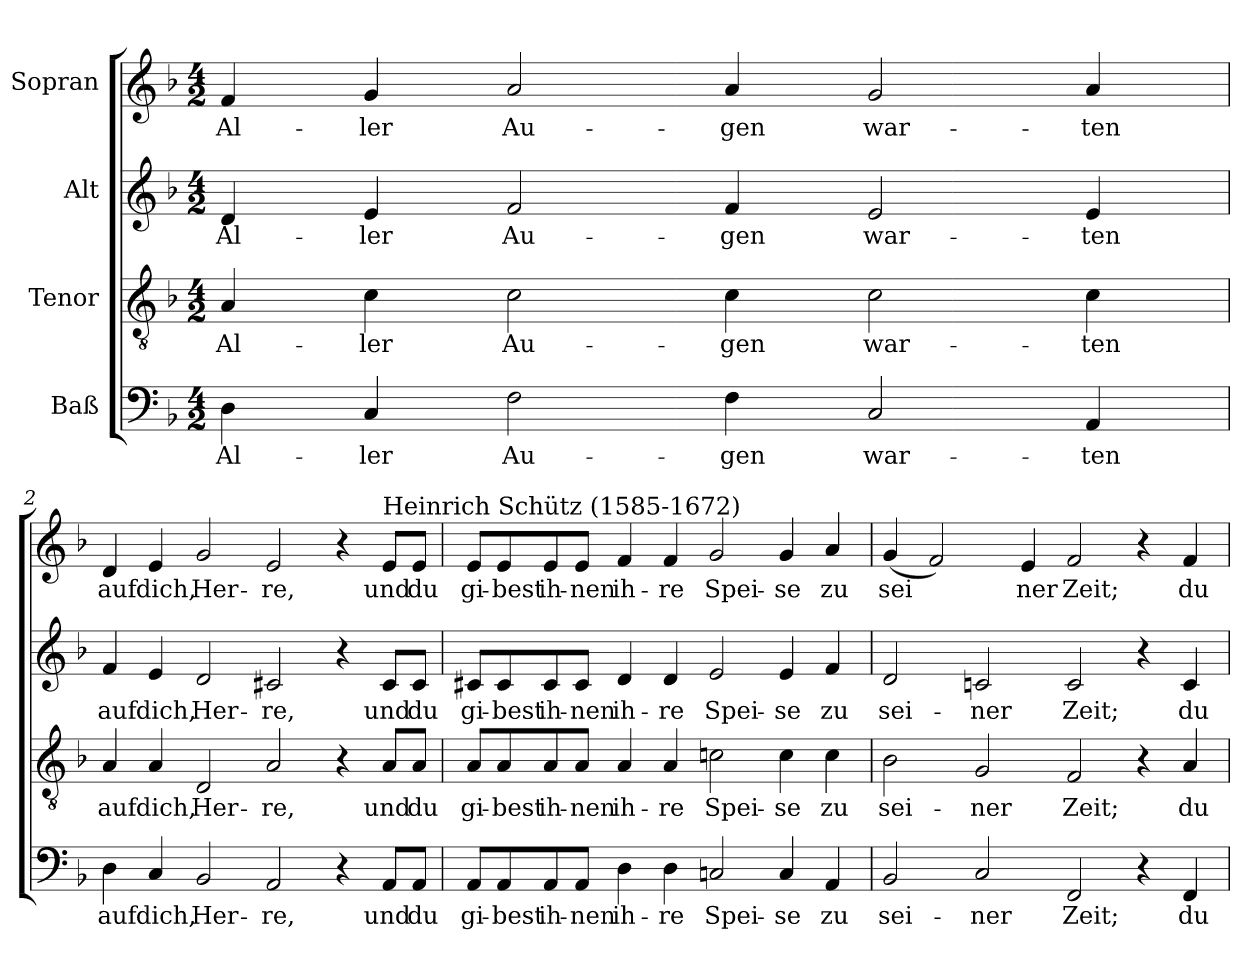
**kern	**text	**kern	**text	**kern	**text	**kern	**text
*part4	*part4	*part3	*part3	*part2	*part2	*part1	*part1
*staff4	*staff4	*staff3	*staff3	*staff2	*staff2	*staff1	*staff1
*I"Baß	*	*I"Tenor	*	*I"Alt	*	*I"Sopran	*
*clefF4	*	*clefGv2	*	*clefG2	*	*clefG2	*
*k[b-]	*	*k[b-]	*	*k[b-]	*	*k[b-]	*
*F:	*	*F:	*	*F:	*	*F:	*
*M4/2	*	*M4/2	*	*M4/2	*	*M4/2	*
=1	=1	=1	=1	=1	=1	=1	=1
!	!LO:LY:b	!	!LO:LY:b	!	!LO:LY:b	!	!LO:LY:b
4D\	Al-	4A/	Al-	4d/	Al-	4f/	Al-
!	!LO:LY:b	!	!LO:LY:b	!	!LO:LY:b	!	!LO:LY:b
4C/	-ler	4c\	-ler	4e/	-ler	4g/	-ler
!	!LO:LY:b	!	!LO:LY:b	!	!LO:LY:b	!	!LO:LY:b
2F\	Au-	2c\	Au-	2f/	Au-	2a/	Au-
!	!LO:LY:b	!	!LO:LY:b	!	!LO:LY:b	!	!LO:LY:b
4F\	-gen	4c\	-gen	4f/	-gen	4a/	-gen
!	!LO:LY:b	!	!LO:LY:b	!	!LO:LY:b	!	!LO:LY:b
2C/	war-	2c\	war-	2e/	war-	2g/	war-
!	!LO:LY:b	!	!LO:LY:b	!	!LO:LY:b	!	!LO:LY:b
4AA/	-ten	4c\	-ten	4e/	-ten	4a/	-ten
=2	=2	=2	=2	=2	=2	=2	=2
!	!LO:LY:b	!	!LO:LY:b	!	!LO:LY:b	!	!LO:LY:b
4D\	auf	4A/	auf	4f/	auf	4d/	auf
!	!LO:LY:b	!	!LO:LY:b	!	!LO:LY:b	!	!LO:LY:b
4C/	dich,	4A/	dich,	4e/	dich,	4e/	dich,
!	!LO:LY:b	!	!LO:LY:b	!	!LO:LY:b	!	!LO:LY:b
2BB-/	Her-	2D/	Her-	2d/	Her-	2g/	Her-
!	!LO:LY:b	!	!LO:LY:b	!	!LO:LY:b	!	!LO:LY:b
2AA/	-re,	2A/	-re,	2c#X/	-re,	2e/	-re,
4r	.	4r	.	4r	.	4r	.
!	!	!	!	!	!	!LO:TX:a:t=Heinrich Schütz (1585-1672)	!
!	!LO:LY:b	!	!LO:LY:b	!	!LO:LY:b	!	!LO:LY:b
8AA/L	und	8A/L	und	8c#/L	und	8e/L	und
!	!LO:LY:b	!	!LO:LY:b	!	!LO:LY:b	!	!LO:LY:b
8AA/J	du	8A/J	du	8c#/J	du	8e/J	du
!!LO:LB:g=z
=3	=3	=3	=3	=3	=3	=3	=3
!	!LO:LY:b	!	!LO:LY:b	!	!LO:LY:b	!	!LO:LY:b
8AA/L	gi-	8A/L	gi-	8c#X/L	gi-	8e/L	gi-
!	!LO:LY:b	!	!LO:LY:b	!	!LO:LY:b	!	!LO:LY:b
8AA/	-best	8A/	-best	8c#/	-best	8e/	-best
!	!LO:LY:b	!	!LO:LY:b	!	!LO:LY:b	!	!LO:LY:b
8AA/	ih-	8A/	ih-	8c#/	ih-	8e/	ih-
!	!LO:LY:b	!	!LO:LY:b	!	!LO:LY:b	!	!LO:LY:b
8AA/J	-nen	8A/J	-nen	8c#/J	-nen	8e/J	-nen
!	!LO:LY:b	!	!LO:LY:b	!	!LO:LY:b	!	!LO:LY:b
4D\	ih-	4A/	ih-	4d/	ih-	4f/	ih-
!	!LO:LY:b	!	!LO:LY:b	!	!LO:LY:b	!	!LO:LY:b
4D\	-re	4A/	-re	4d/	-re	4f/	-re
!	!LO:LY:b	!	!LO:LY:b	!	!LO:LY:b	!	!LO:LY:b
2Cn/	Spei-	2cn\	Spei-	2e/	Spei-	2g/	Spei-
!	!LO:LY:b	!	!LO:LY:b	!	!LO:LY:b	!	!LO:LY:b
4C/	-se	4c\	-se	4e/	-se	4g/	-se
!	!LO:LY:b	!	!LO:LY:b	!	!LO:LY:b	!	!LO:LY:b
4AA/	zu	4c\	zu	4f/	zu	4a/	zu
=4	=4	=4	=4	=4	=4	=4	=4
!	!LO:LY:b	!	!LO:LY:b	!	!LO:LY:b	!	!LO:LY:b
2BB-/	sei-	2B-\	sei-	2d/	sei-	(<4g/	sei
!	!	!	!	!	!	!	!LO:LY:b
.	.	.	.	.	.	2f/)	­
!	!LO:LY:b	!	!LO:LY:b	!	!LO:LY:b	!	!
2C/	-ner	2G/	-ner	2cn/	-ner	.	.
!	!	!	!	!	!	!	!LO:LY:b
.	.	.	.	.	.	4e/	ner
!	!LO:LY:b	!	!LO:LY:b	!	!LO:LY:b	!	!LO:LY:b
2FF/	Zeit;	2F/	Zeit;	2c/	Zeit;	2f/	Zeit;
4r	.	4r	.	4r	.	4r	.
!	!LO:LY:b	!	!LO:LY:b	!	!LO:LY:b	!	!LO:LY:b
4FF/	du	4A/	du	4c/	du	4f/	du
=	=	=	=	=	=	=	=
*-	*-	*-	*-	*-	*-	*-	*-
